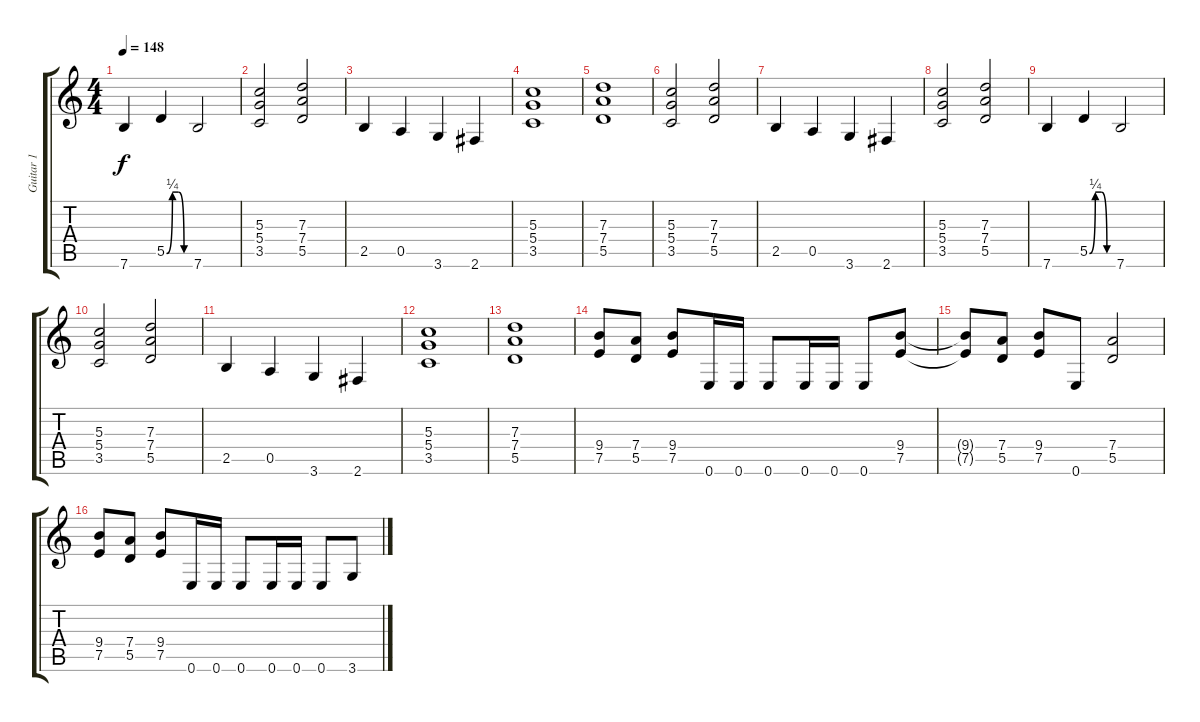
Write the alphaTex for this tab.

\track ("Guitar 1" "Guitar 1") {instrument distortionguitar}
\staff {score tabs}
\tuning (E4 B3 G3 D3 A2 E2) {hide}
\ts (4 4)
\tempo 148
\clef g2
\ks c
7.6.4{dy f} 5.5{be (custom 0 0 15 1 30 1 45 0 60 0)}.4 7.6.2 |
(5.3 5.4 3.5).2 (7.3 7.4 5.5).2 |
2.5.4 0.5.4 3.6.4 2.6.4 |
(5.3 5.4 3.5).1 |
(7.3 7.4 5.5).1 |
(5.3 5.4 3.5).2 (7.3 7.4 5.5).2 |
2.5.4 0.5.4 3.6.4 2.6.4 |
(5.3 5.4 3.5).2 (7.3 7.4 5.5).2 |
7.6.4 5.5{be (custom 0 0 15 1 30 1 45 0 60 0)}.4 7.6.2 |
(5.3 5.4 3.5).2 (7.3 7.4 5.5).2 |
2.5.4 0.5.4 3.6.4 2.6.4 |
(5.3 5.4 3.5).1 |
(7.3 7.4 5.5).1 |
(9.4 7.5).8 (7.4 5.5).8 (9.4 7.5).8 0.6.16 0.6.16 0.6.8 0.6.16 0.6.16 0.6.8 (9.4 7.5).8 |
(9.4{t} 7.5{t}).8 (7.4 5.5).8 (9.4 7.5).8 0.6.8 (7.4 5.5).2 |
(9.4 7.5).8 (7.4 5.5).8 (9.4 7.5).8 0.6.16 0.6.16 0.6.8 0.6.16 0.6.16 0.6.8 3.6.8
